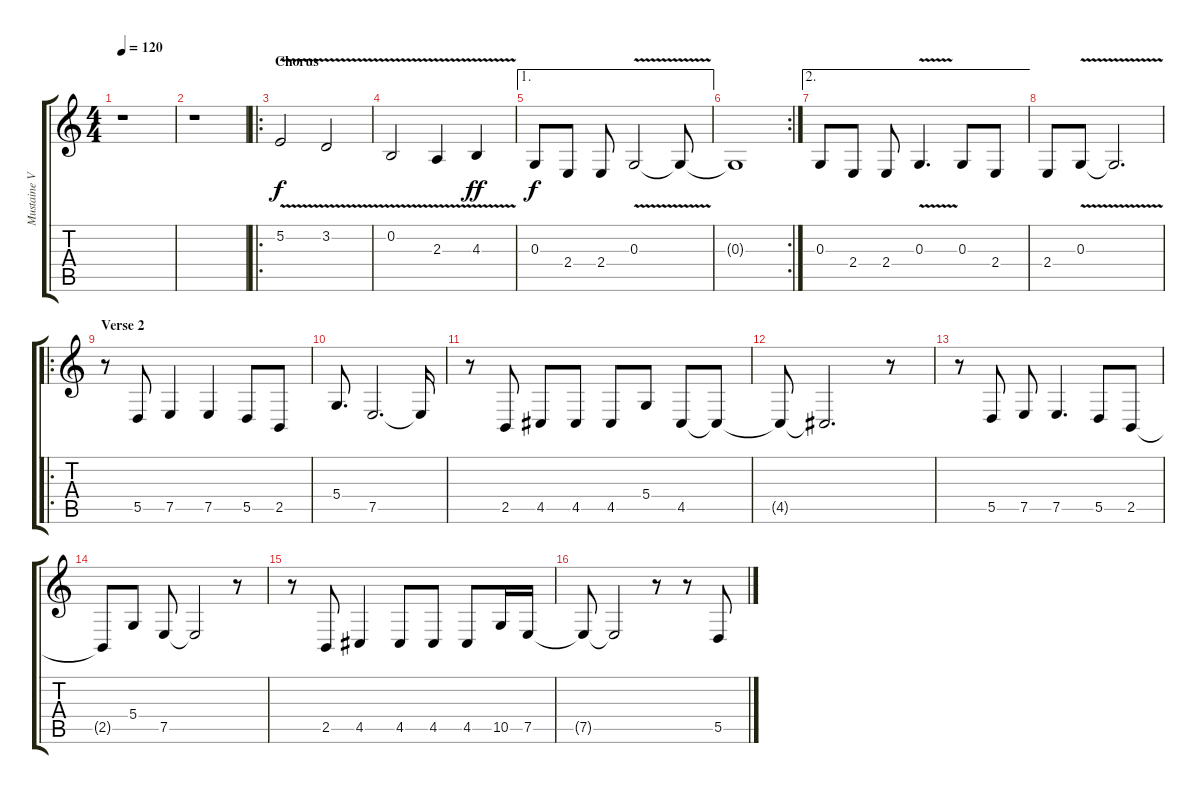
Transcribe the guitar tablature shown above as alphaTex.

\track ("Mustaine Voice" "Mustaine V") {instrument baritonesax}
\staff {score tabs}
\tuning (E4 B3 G3 D3 A2 E2) {hide}
\ts (4 4)
\tempo 120
\clef g2
\ks c
r.1{dy f} |
r.1 |
\ro
\section ("" "Chorus")
5.2{v}.2 3.2{v}.2 |
0.2{v}.2 2.3{v}.4 4.3{v}.4{dy ff} |
\ae 1
0.3.8{dy f} 2.4.8 2.4.8 0.3{v}.2 0.3{t}.8 |
\rc 2
0.3{t}.1 |
\ae 2
0.3.8 2.4.8 2.4.8 0.3{v}.4{d} 0.3.8 2.4.8 |
2.4.8 0.3{v}.8 0.3{t}.2{d} |
\ro
\section ("" "Verse 2")
r.8 5.5.8 7.5.4 7.5.4 5.5.8 2.5.8 |
5.4.8{d} 7.5.2{d} 7.5{t}.16 |
r.8 2.5.8 4.5.8 4.5.8 4.5.8 5.4.8 4.5.8 4.5{t}.8 |
4.5{t}.8 4.5{t}.2{d} r.8 |
r.8 5.5.8 7.5.8 7.5.4{d} 5.5.8 2.5.8 |
2.5{t}.8 5.4.8 7.5.8 7.5{t}.2 r.8 |
r.8 2.5.8 4.5.4 4.5.8 4.5.8 4.5.8 10.5.16 7.5.16 |
7.5{t}.8 7.5{t}.2 r.8 r.8 5.5.8
